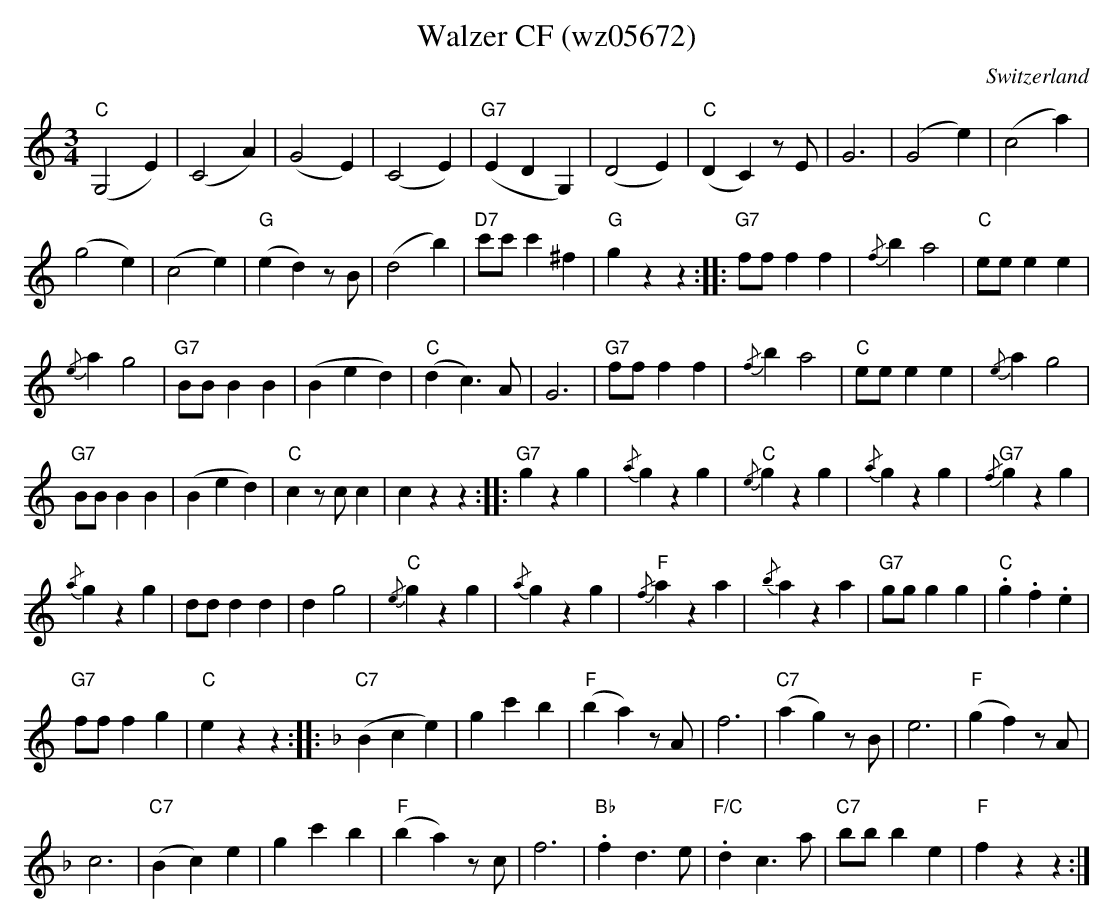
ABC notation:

X:1
T:  Walzer CF (wz05672)
O:Switzerland
M:3/4
L:1/4
K:C major
"C"(G,2E) | (C2A) | (G2E) | (C2E) | "G7"(EDG,) | (D2E) | "C"(DC)z/E/ | G3 | (G2e) | (c2a) |
(g2e) | (c2e) | "G"(ed)z/B/  | (d2b) | "D7"c'/c'/ c'^f | "G"gzz :: "G7"f/f/ ff | {/f}ba2 | "C"e/e/ ee |
{/e}ag2 | "G7"B/B/ BB | (Bed) | "C"(dc>)A | G3 | "G7"f/f/ff | {/f}ba2 | "C"e/e/ee | {/e}ag2 |
"G7"B/B/BB | (Bed) | "C"cz/c/c | czz :: "G7"gzg | {/a}gzg | "C"{/e}gzg | {/a}gzg | "G7"{/f}gzg |
{/a}gzg | d/d/dd | dg2 | "C"{/e}gzg | {/a}gzg | "F"{/f}aza | {/b}aza | "G7"g/g/gg | "C".g.f.e |
"G7"f/f/fg | "C"ezz :: [K:F] "C7"(Bce) | gc'b | "F"(ba)z/A/ | f3 | "C7"(ag)z/B/ | e3 | "F"(gf)z/A/ |
c3 | "C7"(Bc)e | gc'b | "F"(ba)z/c/ | f3 | "Bb".fd>e | "F/C".dc>a | "C7"b/b/be | "F"fzz :|
